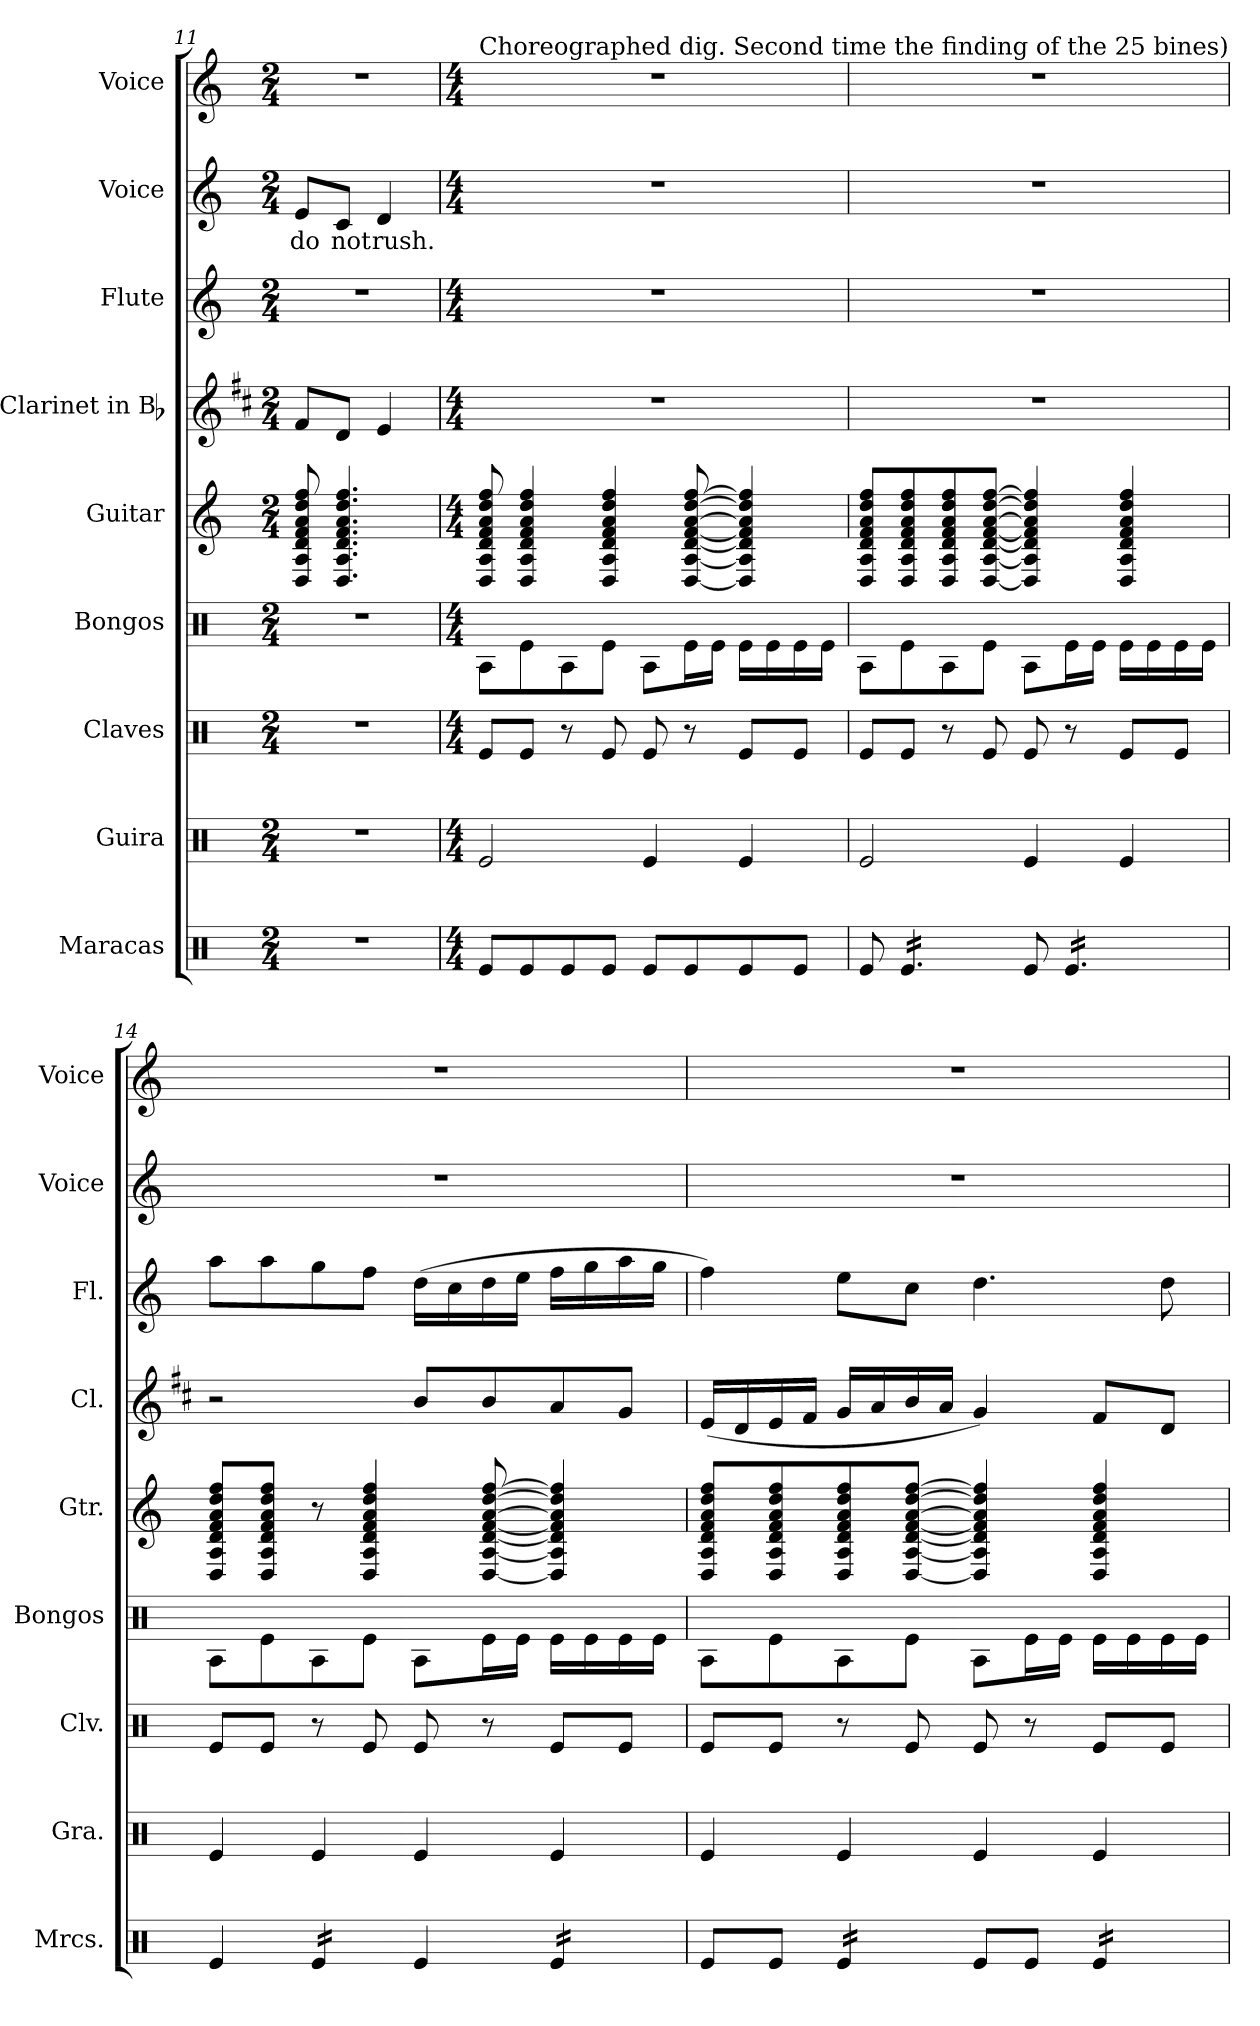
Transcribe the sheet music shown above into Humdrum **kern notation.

**kern	**kern	**kern	**kern	**kern	**kern	**kern	**kern	**text	**kern
*part9	*part8	*part7	*part6	*part5	*part4	*part3	*part2	*part2	*part1
*staff9	*staff8	*staff7	*staff6	*staff5	*staff4	*staff3	*staff2	*staff2	*staff1
*I"Maracas	*I"Guira	*I"Claves	*I"Bongos	*I"Guitar	*I"Clarinet in Bb	*I"Flute	*I"Voice	*	*I"Voice
*I'Mrcs.	*I'Gra.	*I'Clv.	*I'Bongos	*I'Gtr.	*I'Cl.	*I'Fl.	*I'Voice	*	*I'Voice
!!LO:LB:g=z
*clefX	*clefX	*clefX	*clefX	*clefG2	*clefG2	*clefG2	*clefG2	*	*clefG2
*	*	*	*	*ITrd7c12	*ITrd1c2	*	*	*	*
*k[]	*k[]	*k[]	*k[]	*k[]	*k[]	*k[]	*k[]	*	*k[]
*C:	*C:	*C:	*C:	*C:	*C:	*C:	*C:	*	*C:
*M2/4	*M2/4	*M2/4	*M2/4	*M2/4	*M2/4	*M2/4	*M2/4	*	*M2/4
=11	=11	=11	=11	=11	=11	=11	=11	=11	=11
!LO:N:vis=1	!LO:N:vis=1	!LO:N:vis=1	!LO:N:vis=1	!	!	!LO:N:vis=1	!	!	!
!	!	!	!	!	!	!	!	!LO:LY:b:color=#000000	!LO:N:vis=1
2r	2r	2r	2r	8DDi/ 8AAi 8Di 8Fi 8Ai 8di 8fi	8ei/L	2r	8ei/L	do	2r
!	!	!	!	!	!	!	!	!LO:LY:b:color=#000000	!
.	.	.	.	4.DDi/ 4.AAi 4.Di 4.Fi 4.Ai 4.di 4.fi	8ci/J	.	8ci/J	not	.
!	!	!	!	!	!	!	!	!LO:LY:b:color=#000000	!
.	.	.	.	.	4di/	.	4di/	rush.	.
=12	=12	=12	=12	=12	=12	=12	=12	=12	=12
*M4/4	*M4/4	*M4/4	*M4/4	*M4/4	*M4/4	*M4/4	*M4/4	*	*M4/4
!	!	!	!	!	!	!	!	!	!LO:TX:a:t=Choreographed dig.  Second time the finding of the 25 bines)
8Rei/L	2Rei/	8Rei/L	8RAi\L	8DDi/ 8AAi 8Di 8Fi 8Ai 8di 8fi	1r	1r	1r	.	1r
8Rei/	.	8Rei/J	8Rei\	4DDi/ 4AAi 4Di 4Fi 4Ai 4di 4fi	.	.	.	.	.
8Rei/	.	8r	8RAi\	.	.	.	.	.	.
8Rei/J	.	8Rei/	8Rei\J	4DDi/ 4AAi 4Di 4Fi 4Ai 4di 4fi	.	.	.	.	.
8Rei/L	4Rei/	8Rei/	8RAi\L	.	.	.	.	.	.
8Rei/	.	8r	16Rei\L	[8DDi/ [8AAi [8Di [8Fi [8Ai [8di [8fi	.	.	.	.	.
.	.	.	16Rei\JJ	.	.	.	.	.	.
8Rei/	4Rei/	8Rei/L	16Rei\LL	4DDi/] 4AAi] 4Di] 4Fi] 4Ai] 4di] 4fi]	.	.	.	.	.
.	.	.	16Rei\	.	.	.	.	.	.
8Rei/J	.	8Rei/J	16Rei\	.	.	.	.	.	.
.	.	.	16Rei\JJ	.	.	.	.	.	.
=13	=13	=13	=13	=13	=13	=13	=13	=13	=13
8Rei/	2Rei/	8Rei/L	8RAi\L	8DDi/ 8AAi 8Di 8Fi 8Ai 8di 8fiL	1r	1r	1r	.	1r
*tremolo	*	*	*	*	*	*	*	*	*
16Rei/LL	.	8Rei/J	8Rei\	8DDi/ 8AAi 8Di 8Fi 8Ai 8di 8fi	.	.	.	.	.
16Rei/	.	.	.	.	.	.	.	.	.
16Rei/	.	8r	8RAi\	8DDi/ 8AAi 8Di 8Fi 8Ai 8di 8fi	.	.	.	.	.
16Rei/	.	.	.	.	.	.	.	.	.
16Rei/	.	8Rei/	8Rei\J	[8DDi/ [8AAi [8Di [8Fi [8Ai [8di [8fiJ	.	.	.	.	.
16Rei/JJ	.	.	.	.	.	.	.	.	.
*Xtremolo	*	*	*	*	*	*	*	*	*
8Rei/	4Rei/	8Rei/	8RAi\L	4DDi/] 4AAi] 4Di] 4Fi] 4Ai] 4di] 4fi]	.	.	.	.	.
*tremolo	*	*	*	*	*	*	*	*	*
16Rei/LL	.	8r	16Rei\L	.	.	.	.	.	.
16Rei/	.	.	16Rei\JJ	.	.	.	.	.	.
16Rei/	4Rei/	8Rei/L	16Rei\LL	4DDi/ 4AAi 4Di 4Fi 4Ai 4di 4fi	.	.	.	.	.
16Rei/	.	.	16Rei\	.	.	.	.	.	.
16Rei/	.	8Rei/J	16Rei\	.	.	.	.	.	.
16Rei/JJ	.	.	16Rei\JJ	.	.	.	.	.	.
*Xtremolo	*	*	*	*	*	*	*	*	*
=14	=14	=14	=14	=14	=14	=14	=14	=14	=14
4Rei/	4Rei/	8Rei/L	8RAi\L	8DDi/ 8AAi 8Di 8Fi 8Ai 8di 8fiL	2r	8aai\L	1r	.	1r
.	.	8Rei/J	8Rei\	8DDi/ 8AAi 8Di 8Fi 8Ai 8di 8fiJ	.	8aai\	.	.	.
*tremolo	*	*	*	*	*	*	*	*	*
16Rei/LL	4Rei/	8r	8RAi\	8r	.	8ggi\	.	.	.
16Rei/	.	.	.	.	.	.	.	.	.
16Rei/	.	8Rei/	8Rei\J	4DDi/ 4AAi 4Di 4Fi 4Ai 4di 4fi	.	8ffi\J	.	.	.
16Rei/JJ	.	.	.	.	.	.	.	.	.
*Xtremolo	*	*	*	*	*	*	*	*	*
4Rei/	4Rei/	8Rei/	8RAi\L	.	8ai/L	(16ddi\LL	.	.	.
.	.	.	.	.	.	16cci\	.	.	.
.	.	8r	16Rei\L	[8DDi/ [8AAi [8Di [8Fi [8Ai [8di [8fi	8ai/	16ddi\	.	.	.
.	.	.	16Rei\JJ	.	.	16eei\JJ	.	.	.
*tremolo	*	*	*	*	*	*	*	*	*
16Rei/LL	4Rei/	8Rei/L	16Rei\LL	4DDi/] 4AAi] 4Di] 4Fi] 4Ai] 4di] 4fi]	8gi/	16ffi\LL	.	.	.
16Rei/	.	.	16Rei\	.	.	16ggi\	.	.	.
16Rei/	.	8Rei/J	16Rei\	.	8fi/J	16aai\	.	.	.
16Rei/JJ	.	.	16Rei\JJ	.	.	16ggi\JJ	.	.	.
*Xtremolo	*	*	*	*	*	*	*	*	*
!!LO:PB:g=z
=15	=15	=15	=15	=15	=15	=15	=15	=15	=15
8Rei/L	4Rei/	8Rei/L	8RAi\L	8DDi/ 8AAi 8Di 8Fi 8Ai 8di 8fiL	(16di/LL	4ffi\)	1r	.	1r
.	.	.	.	.	16ci/	.	.	.	.
8Rei/J	.	8Rei/J	8Rei\	8DDi/ 8AAi 8Di 8Fi 8Ai 8di 8fi	16di/	.	.	.	.
.	.	.	.	.	16ei/JJ	.	.	.	.
*tremolo	*	*	*	*	*	*	*	*	*
16Rei/LL	4Rei/	8r	8RAi\	8DDi/ 8AAi 8Di 8Fi 8Ai 8di 8fi	16fi/LL	8eei\L	.	.	.
16Rei/	.	.	.	.	16gi/	.	.	.	.
16Rei/	.	8Rei/	8Rei\J	[8DDi/ [8AAi [8Di [8Fi [8Ai [8di [8fiJ	16ai/	8cci\J	.	.	.
16Rei/JJ	.	.	.	.	16gi/JJ	.	.	.	.
*Xtremolo	*	*	*	*	*	*	*	*	*
8Rei/L	4Rei/	8Rei/	8RAi\L	4DDi/] 4AAi] 4Di] 4Fi] 4Ai] 4di] 4fi]	4fi/)	4.ddi\	.	.	.
8Rei/J	.	8r	16Rei\L	.	.	.	.	.	.
.	.	.	16Rei\JJ	.	.	.	.	.	.
*tremolo	*	*	*	*	*	*	*	*	*
16Rei/LL	4Rei/	8Rei/L	16Rei\LL	4DDi/ 4AAi 4Di 4Fi 4Ai 4di 4fi	8ei/L	.	.	.	.
16Rei/	.	.	16Rei\	.	.	.	.	.	.
16Rei/	.	8Rei/J	16Rei\	.	8ci/J	8ddi\	.	.	.
16Rei/JJ	.	.	16Rei\JJ	.	.	.	.	.	.
*Xtremolo	*	*	*	*	*	*	*	*	*
=	=	=	=	=	=	=	=	=	=
*-	*-	*-	*-	*-	*-	*-	*-	*-	*-
